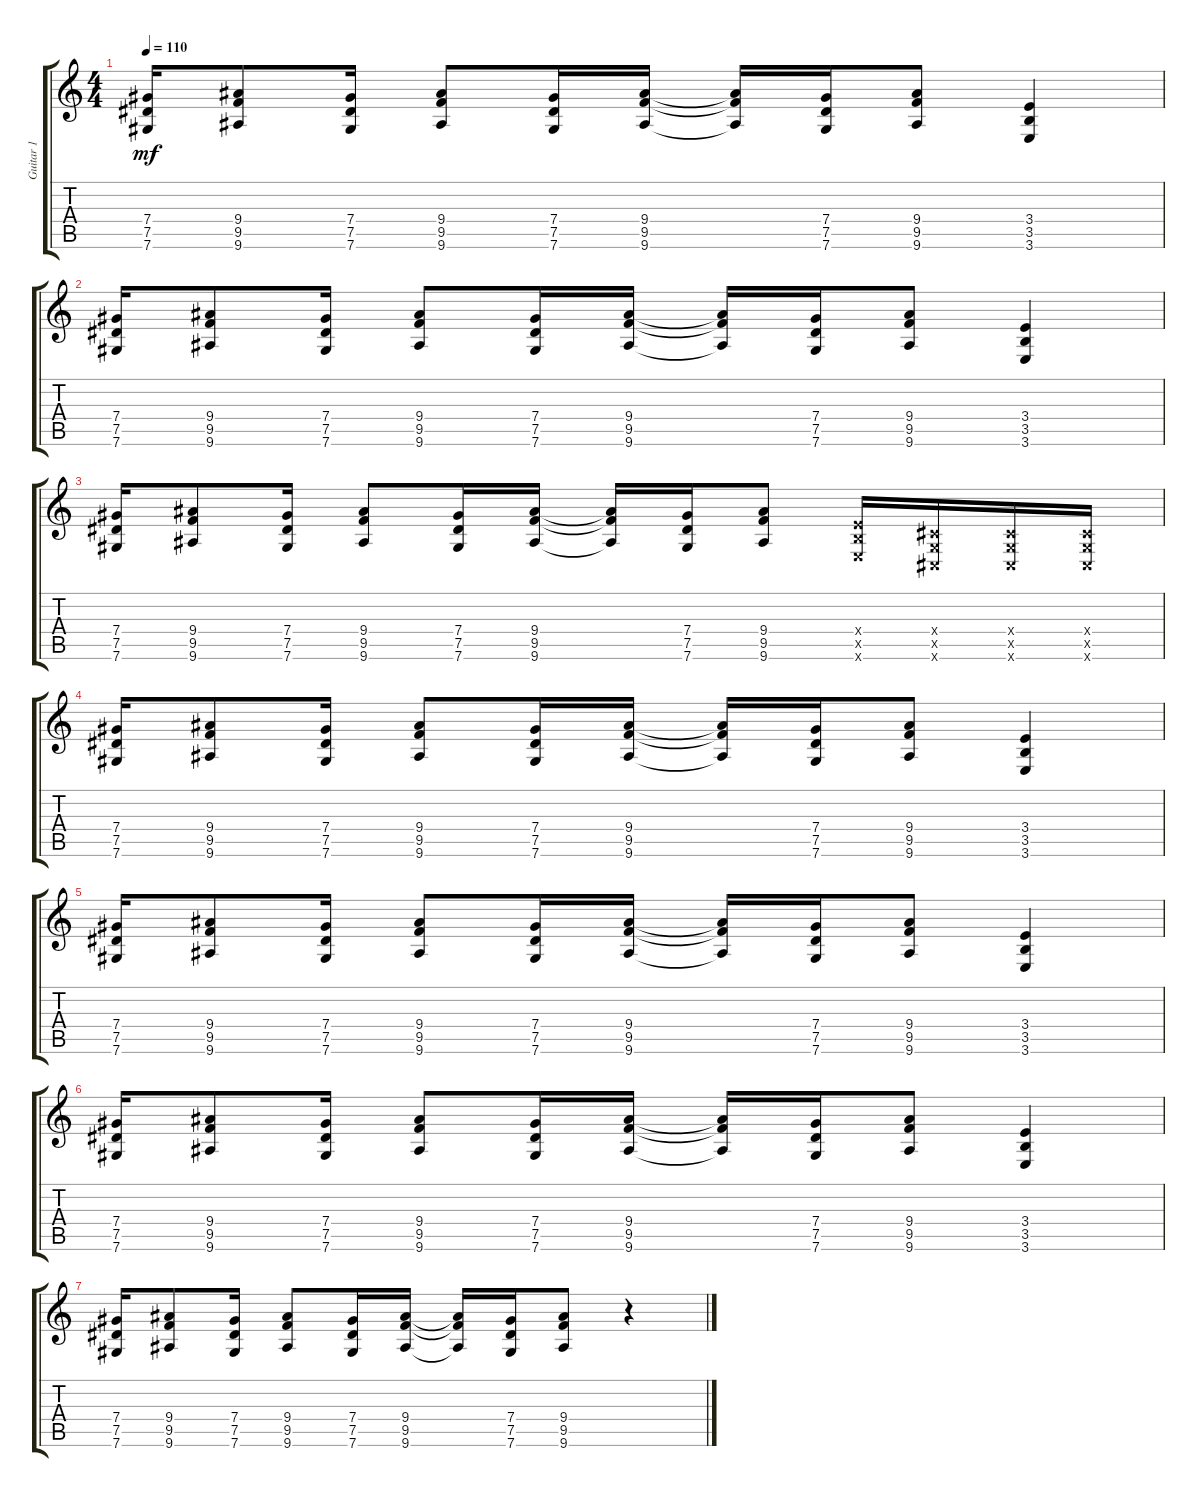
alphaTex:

\track ("Guitar 1" "Guitar 1") {instrument distortionguitar}
\staff {score tabs}
\tuning (Eb4 Bb3 Gb3 Db3 Ab2 Db2) {hide}
\ts (4 4)
\tempo 110
\clef g2
\ks c
(7.4 7.5 7.6).16{dy mf} (9.4 9.5 9.6).8 (7.4 7.5 7.6).16 (9.4 9.5 9.6).8 (7.4 7.5 7.6).16 (9.4 9.5 9.6).16 (9.4{t} 9.5{t} 9.6{t}).16 (7.4 7.5 7.6).16 (9.4 9.5 9.6).8 (3.4 3.5 3.6).4 |
(7.4 7.5 7.6).16 (9.4 9.5 9.6).8 (7.4 7.5 7.6).16 (9.4 9.5 9.6).8 (7.4 7.5 7.6).16 (9.4 9.5 9.6).16 (9.4{t} 9.5{t} 9.6{t}).16 (7.4 7.5 7.6).16 (9.4 9.5 9.6).8 (3.4 3.5 3.6).4 |
(7.4 7.5 7.6).16 (9.4 9.5 9.6).8 (7.4 7.5 7.6).16 (9.4 9.5 9.6).8 (7.4 7.5 7.6).16 (9.4 9.5 9.6).16 (9.4{t} 9.5{t} 9.6{t}).16 (7.4 7.5 7.6).16 (9.4 9.5 9.6).8 (3.4{x} 3.5{x} 3.6{x}).16 (0.4{x} 0.5{x} 0.6{x}).16 (0.4{x} 0.5{x} 0.6{x}).16 (0.4{x} 0.5{x} 0.6{x}).16 |
(7.4 7.5 7.6).16 (9.4 9.5 9.6).8 (7.4 7.5 7.6).16 (9.4 9.5 9.6).8 (7.4 7.5 7.6).16 (9.4 9.5 9.6).16 (9.4{t} 9.5{t} 9.6{t}).16 (7.4 7.5 7.6).16 (9.4 9.5 9.6).8 (3.4 3.5 3.6).4 |
(7.4 7.5 7.6).16 (9.4 9.5 9.6).8 (7.4 7.5 7.6).16 (9.4 9.5 9.6).8 (7.4 7.5 7.6).16 (9.4 9.5 9.6).16 (9.4{t} 9.5{t} 9.6{t}).16 (7.4 7.5 7.6).16 (9.4 9.5 9.6).8 (3.4 3.5 3.6).4 |
(7.4 7.5 7.6).16 (9.4 9.5 9.6).8 (7.4 7.5 7.6).16 (9.4 9.5 9.6).8 (7.4 7.5 7.6).16 (9.4 9.5 9.6).16 (9.4{t} 9.5{t} 9.6{t}).16 (7.4 7.5 7.6).16 (9.4 9.5 9.6).8 (3.4 3.5 3.6).4 |
(7.4 7.5 7.6).16 (9.4 9.5 9.6).8 (7.4 7.5 7.6).16 (9.4 9.5 9.6).8 (7.4 7.5 7.6).16 (9.4 9.5 9.6).16 (9.4{t} 9.5{t} 9.6{t}).16 (7.4 7.5 7.6).16 (9.4 9.5 9.6).8 r.4
